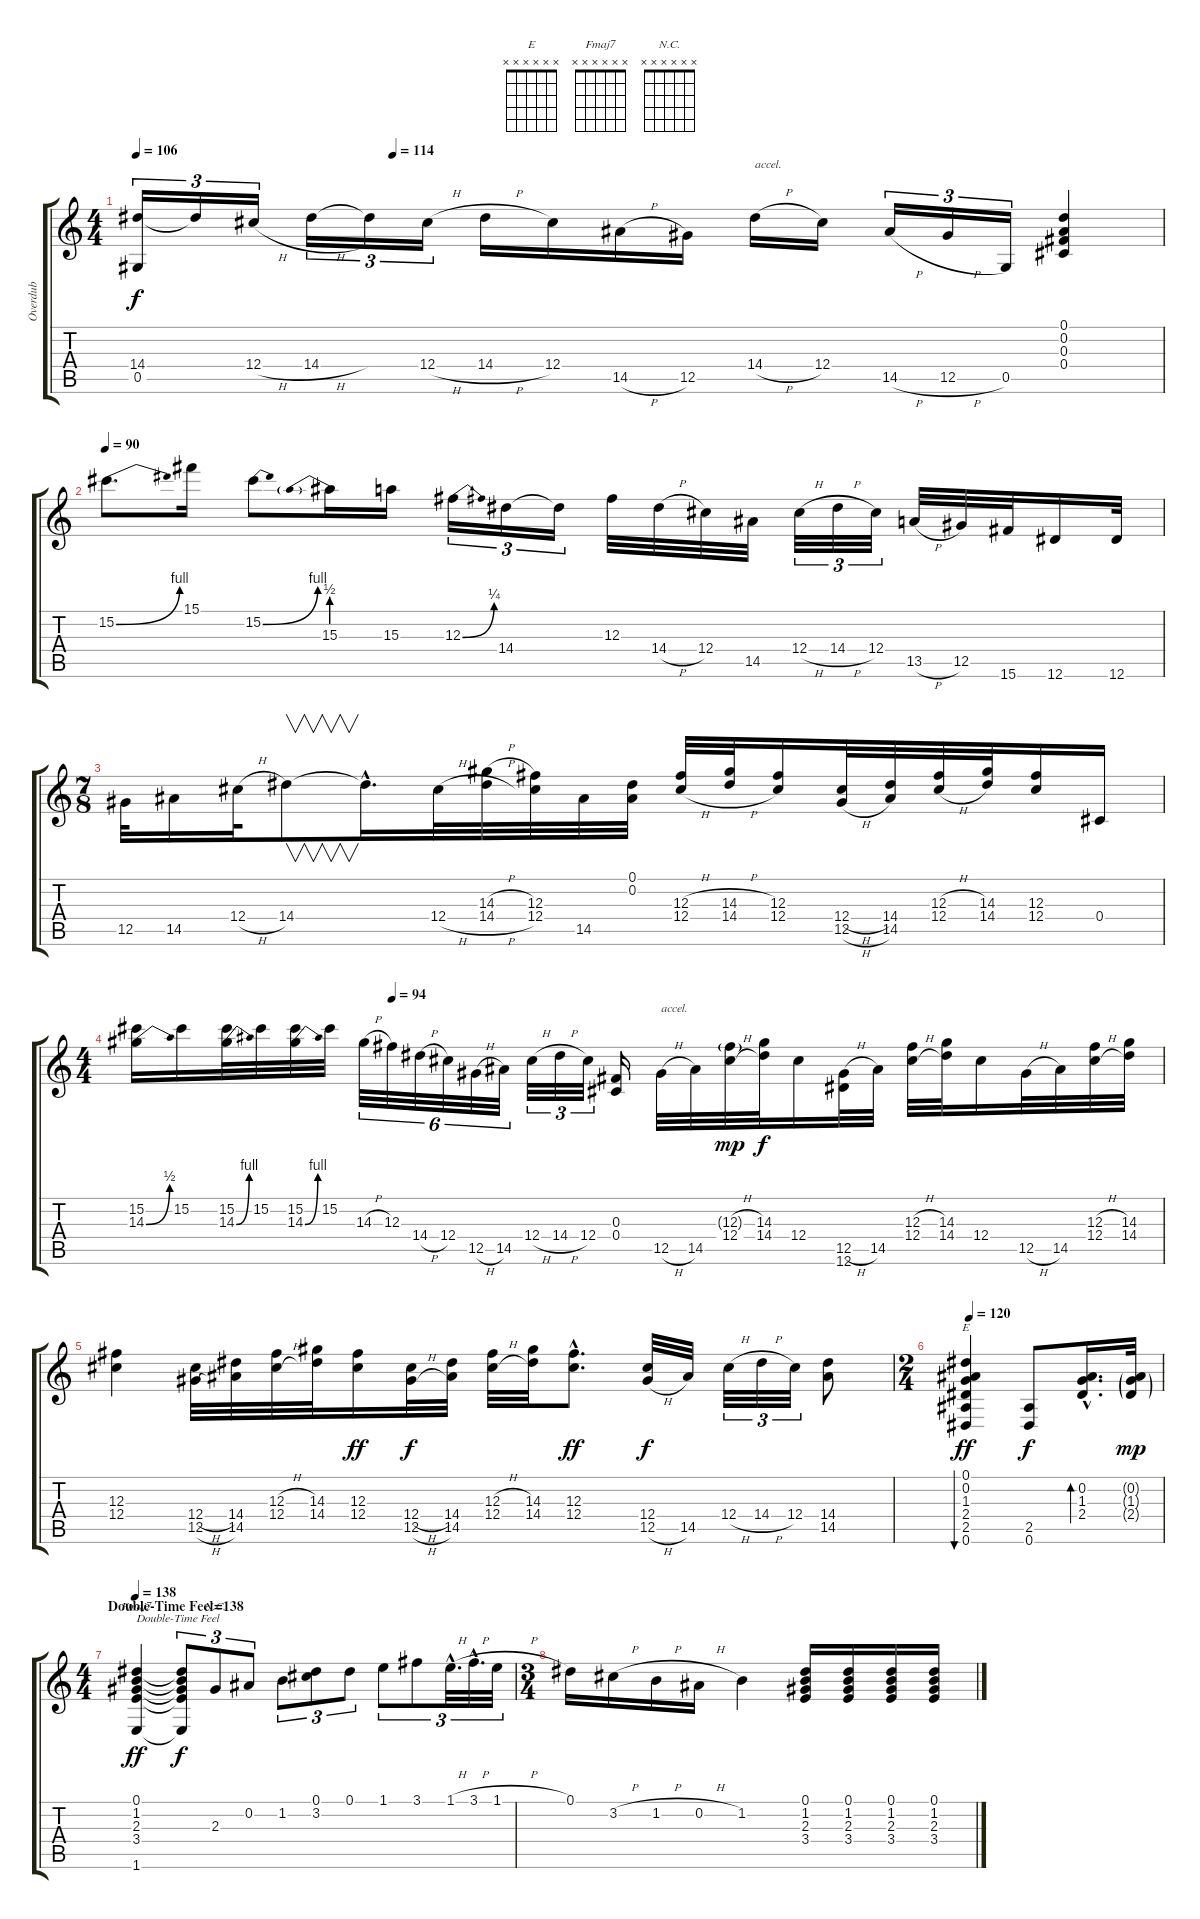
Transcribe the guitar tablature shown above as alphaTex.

\track ("Overdub" "Overdub") {instrument fretlessbass}
\staff {score tabs}
\tuning (Eb4 Bb3 Gb3 Db3 Ab2 Eb2) {hide}
\chord ("E" x x x x x x) {firstfret 0}
\chord ("Fmaj7" x x x x x x) {firstfret 0}
\chord ("N.C." x x x x x x) {firstfret 0}
\ts (4 4)
\tempo 106
\tempo (114 0.25)
\clef g2
\ks c
(14.4 0.5).16{tu (3 2) dy f} 14.4{t}.16{tu (3 2)} 12.4{h}.16{tu (3 2)} 14.4{h}.16{tu (3 2)} 14.4{t}.16{tu (3 2)} 12.4{h}.16{tu (3 2)} 14.4{h}.16 12.4.16 14.5{h}.16 12.5.16 14.4{h}.16{txt "accel."} 12.4.16 14.5{h}.16{tu (3 2)} 12.5{h}.16{tu (3 2)} 0.5.16{tu (3 2)} (0.1 0.2 0.3 0.4).4 |
\tempo 90
15.2{be (bend 0 0 60 4)}.8{d} 15.1.16 15.2{be (bend 0 0 60 4)}.8 15.3{be (prebend 0 2 60 2)}.16 15.3.16 12.3{be (bend 0 0 60 1)}.16{tu (3 2)} 14.4.16{tu (3 2)} 14.4{t}.16{tu (3 2)} 12.3.32 14.4{h}.32 12.4.32 14.5.32 12.4{h}.32{tu (3 2)} 14.4{h}.32{tu (3 2)} 12.4.32{tu (3 2)} 13.5{h}.32 12.5.32 15.6.32 12.6.16 12.6.32 |
\ts (7 8)
12.5.32 14.5.16 12.4{h}.32 14.4.8{v} 14.4{hac t}.16{d} 12.4{h}.32 (14.3{h} 14.4{h}).32 (12.3 12.4).32 14.5.32 (0.1 0.2).32 (12.3{h} 12.4{h}).32 (14.3{h} 14.4{h}).32 (12.3 12.4).16 (12.4{h} 12.5{h}).32 (14.4 14.5).32 (12.3{h} 12.4{h}).32 (14.3 14.4).32 (12.3 12.4).16 0.4.16 |
\ts (4 4)
\tempo (94 0.25)
(15.2 14.3{be (bend 0 0 60 2)}).16 15.2.16 (15.2 14.3{be (bend 0 0 60 4)}).32 15.2.32 (15.2 14.3{be (bend 0 0 60 4)}).32 15.2.32 14.3{h}.32{tu (6 4)} 12.3.32{tu (6 4)} 14.4{h}.32{tu (6 4)} 12.4.32{tu (6 4)} 12.5{h}.32{tu (6 4)} 14.5.32{tu (6 4)} 12.4{h}.32{tu (3 2)} 14.4{h}.32{tu (3 2)} 12.4.32{tu (3 2)} (0.3 0.4).16 12.5{h}.32{txt "accel."} 14.5.32 (12.3{h g} 12.4{h}).32{dy mp} (14.3 14.4).32{dy f} 12.4.16 (12.5{h} 12.6).32 14.5.32 (12.3{h} 12.4{h}).32 (14.3 14.4).32 12.4.16 12.5{h}.32 14.5.32 (12.3{h} 12.4{h}).32 (14.3 14.4).32 |
(12.3 12.4).4 (12.4{h} 12.5{h}).32 (14.4 14.5).32 (12.3{h} 12.4{h}).32 (14.3 14.4).32 (12.3 12.4).16{dy ff} (12.4{h} 12.5{h}).32{dy f} (14.4 14.5).32 (12.3{h} 12.4{h}).32 (14.3 14.4).32 (12.3{hac} 12.4{hac}).8{d dy ff} (12.4 12.5{h}).32{dy f} 14.5.32 12.4{h}.32{tu (3 2)} 14.4{h}.32{tu (3 2)} 12.4.32{tu (3 2)} (14.4 14.5).8 |
\ts (2 4)
\tempo 120
(0.1 0.2 1.3 2.4 2.5 0.6).4{bu 240 ch "E" dy ff} (2.5 0.6).8{dy f} (0.2{hac} 1.3{hac} 2.4{hac}).16{d bd 120} (0.2{g} 1.3{g} 2.4{g}).32{dy mp} |
\ts (4 4)
\section ("" "Double-Time Feel=138")
\tempo 138
(0.1 1.2 2.3 3.4 1.6).4{ch "Fmaj7" txt "Double-Time Feel" dy ff} (0.1{t} 1.2{t} 2.3{t} 3.4{t} 1.6{t}).8{tu (3 2) dy f} 2.3.8{tu (3 2) ch "N.C."} 0.2.8{tu (3 2)} 1.2.8{tu (3 2)} (0.1 3.2).8{tu (3 2)} 0.1.8{tu (3 2)} 1.1.8{tu (3 2)} 3.1.8{tu (3 2)} 1.1{h hac}.32{d tu (3 2)} 3.1{h hac}.32{d tu (3 2)} 1.1{h}.32{tu (3 2)} |
\ts (3 4)
0.1.16 3.2{h}.16 1.2{h}.16 0.2{h}.16 1.2.4 (0.1 1.2 2.3 3.4).16 (0.1 1.2 2.3 3.4).16 (0.1 1.2 2.3 3.4).16 (0.1 1.2 2.3 3.4).16
